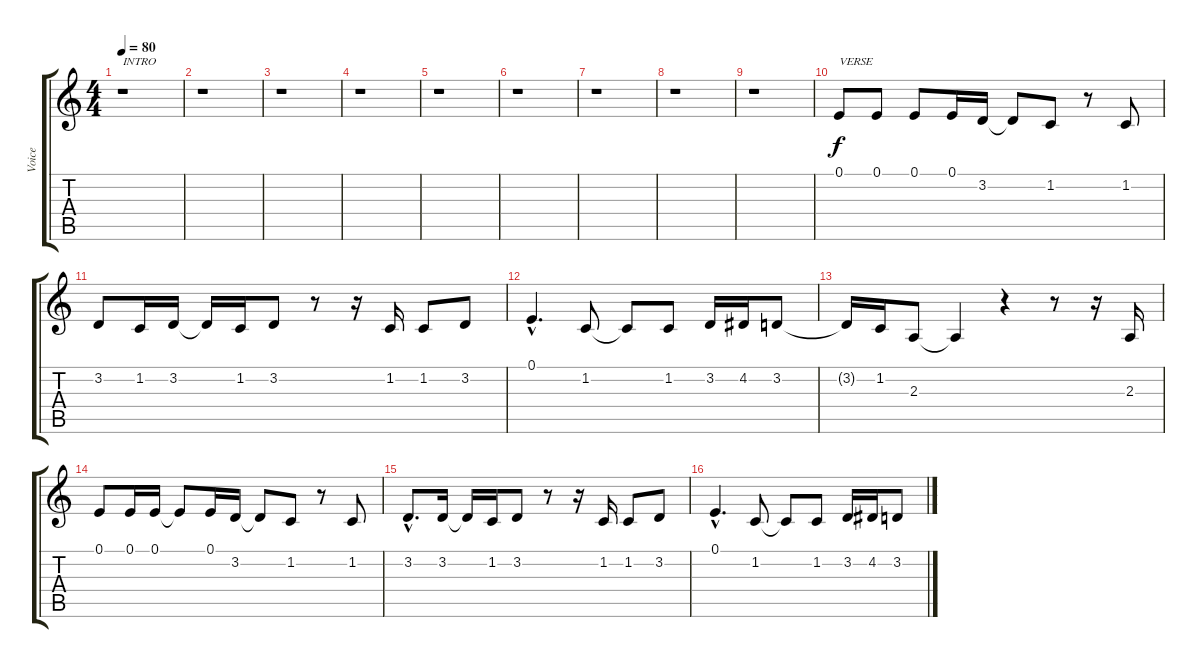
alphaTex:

\track ("Voice" "Voice") {instrument voiceoohs}
\staff {score tabs}
\tuning (E4 B3 G3 D3 A2 E2) {hide}
\ts (4 4)
\tempo 80
\clef g2
\ks c
r.1{txt "INTRO" dy f instrument voiceoohs} |
r.1 |
r.1 |
r.1 |
r.1 |
r.1 |
r.1 |
r.1 |
r.1 |
0.1.8{txt "VERSE"} 0.1.8 0.1.8 0.1.16 3.2.16 3.2{t}.8 1.2.8 r.8 1.2.8 |
3.2.8 1.2.16 3.2.16 3.2{t}.16 1.2.16 3.2.8 r.8 r.16 1.2.16 1.2.8 3.2.8 |
0.1{hac}.4{d} 1.2.8 1.2{t}.8 1.2.8 3.2.16 4.2.16 3.2.8 |
3.2{t}.16 1.2.16 2.3.8 2.3{t}.4 r.4 r.8 r.16 2.3.16 |
0.1.8 0.1.16 0.1.16 0.1{t}.8 0.1.16 3.2.16 3.2{t}.8 1.2.8 r.8 1.2.8 |
3.2{hac}.8{d} 3.2.16 3.2{t}.16 1.2.16 3.2.8 r.8 r.16 1.2.16 1.2.8 3.2.8 |
0.1{hac}.4{d} 1.2.8 1.2{t}.8 1.2.8 3.2.16 4.2.16 3.2.8
